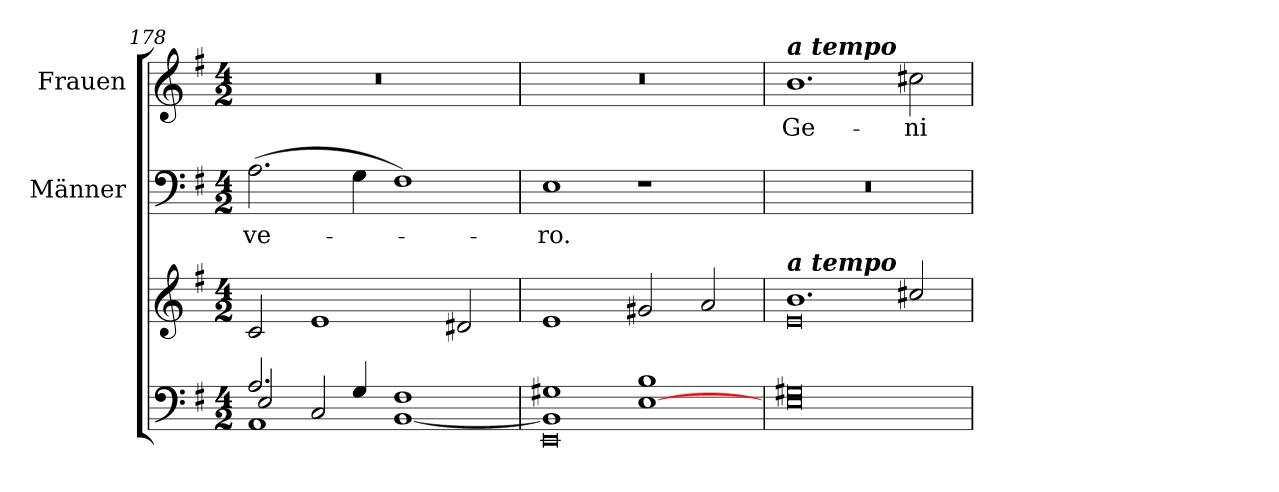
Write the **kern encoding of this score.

**kern	**kern	**kern	**text	**kern	**text
*part3	*part3	*part2	*part2	*part1	*part1
*staff4	*staff3	*staff2	*staff2	*staff1	*staff1
*	*	*I"Männer	*	*I"Frauen	*
*clefF4	*clefG2	*clefF4	*	*clefG2	*
*k[f#]	*k[f#]	*k[f#]	*	*k[f#]	*
*G:	*G:	*G:	*	*G:	*
*M4/2	*M4/2	*M4/2	*	*M4/2	*
=178	=178	=178	=178	=178	=178
*^	*	*	*	*	*
*	*^	*	*	*	*	*
!	!	!	!	!	!LO:LY:b	!	!
2.A/	1AA	2E/	2c/	(>2.A\	ve-	0r	.
.	.	2C/	1e	.	.	.	.
4G/	.	.	.	4G\	.	.	.
[>1BB 1F#	1ryy	1ryy	.	1F#)	.	.	.
.	.	.	2d#X/	.	.	.	.
*	*v	*v	*	*	*	*	*
=179	=179	=179	=179	=179	=179	=179
!	!	!	!	!LO:LY:b	!	!
1BB] 1G#X	0EE	1e	1E	-ro.	0r	.
[<1E 1B	.	2g#X/	1r	.	.	.
.	.	2a/	.	.	.	.
!!LO:PB:g=z
=180	=180	=180	=180	=180	=180	=180
*	*	*^	*	*	*	*
!	!	!	!	!	!	!LO:TX:a:Bi:t=a tempo	!
!	!	!LO:TX:a:Bi:t=a tempo	!	!	!	!	!
!	!	!	!	!	!	!	!LO:LY:b
0G#X	0E	1.b	0e	0r	.	1.b	Ge-
!	!	!	!	!	!	!	!LO:LY:b
.	.	2cc#X/	.	.	.	2cc#X\	-ni-
*v	*v	*	*	*	*	*	*
*	*v	*v	*	*	*	*
=	=	=	=	=	=
*-	*-	*-	*-	*-	*-
